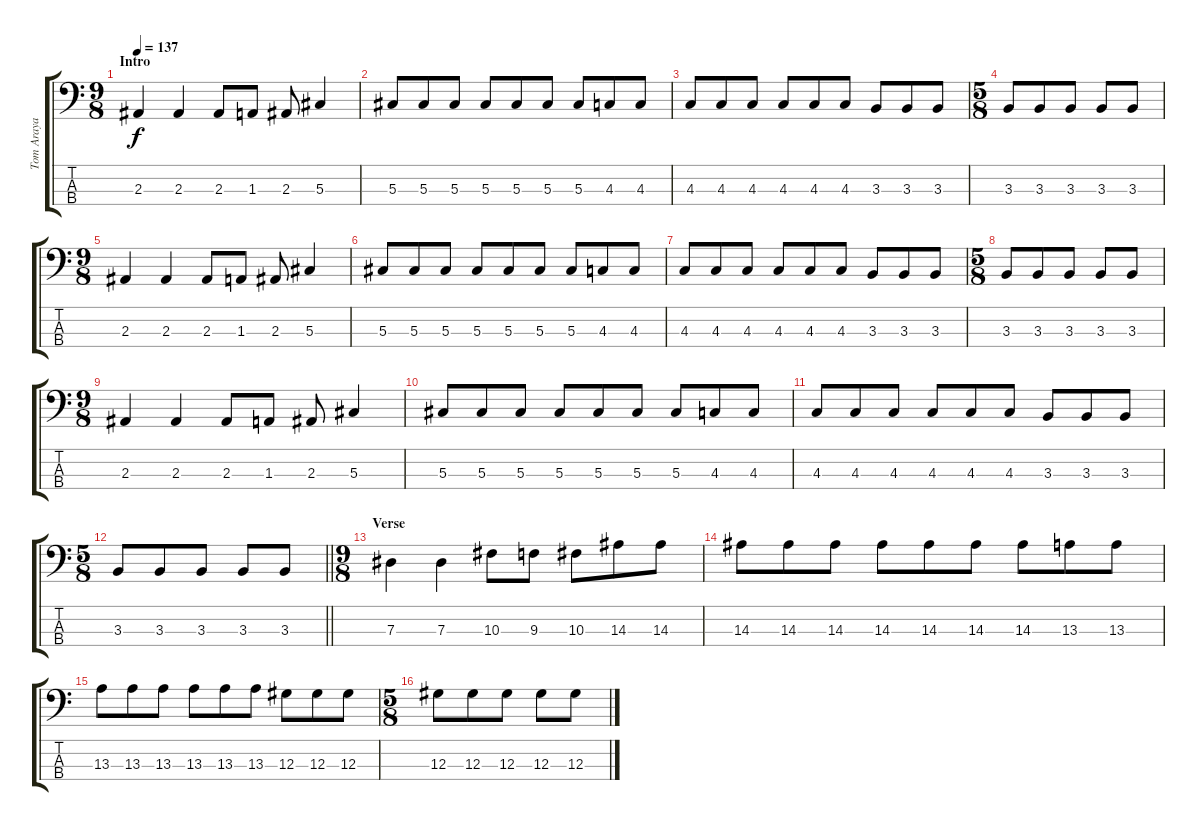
\track ("Tom Araya" "Tom Araya") {instrument electricbasspick}
\staff {score tabs}
\tuning (Gb2 Db2 Ab1 Eb1) {hide}
\ts (9 8)
\section ("" "Intro")
\tempo 137
\clef f4
\ks c
2.3.4{dy f instrument electricbasspick} 2.3.4 2.3.8 1.3.8 2.3.8 5.3.4 |
5.3.8 5.3.8 5.3.8 5.3.8 5.3.8 5.3.8 5.3.8 4.3.8 4.3.8 |
4.3.8 4.3.8 4.3.8 4.3.8 4.3.8 4.3.8 3.3.8 3.3.8 3.3.8 |
\ts (5 8)
3.3.8 3.3.8 3.3.8 3.3.8 3.3.8 |
\ts (9 8)
2.3.4 2.3.4 2.3.8 1.3.8 2.3.8 5.3.4 |
5.3.8 5.3.8 5.3.8 5.3.8 5.3.8 5.3.8 5.3.8 4.3.8 4.3.8 |
4.3.8 4.3.8 4.3.8 4.3.8 4.3.8 4.3.8 3.3.8 3.3.8 3.3.8 |
\ts (5 8)
3.3.8 3.3.8 3.3.8 3.3.8 3.3.8 |
\ts (9 8)
2.3.4 2.3.4 2.3.8 1.3.8 2.3.8 5.3.4 |
5.3.8 5.3.8 5.3.8 5.3.8 5.3.8 5.3.8 5.3.8 4.3.8 4.3.8 |
4.3.8 4.3.8 4.3.8 4.3.8 4.3.8 4.3.8 3.3.8 3.3.8 3.3.8 |
\ts (5 8)
\barLineRight lightlight
3.3.8 3.3.8 3.3.8 3.3.8 3.3.8 |
\ts (9 8)
\section ("" "Verse")
7.3.4 7.3.4 10.3.8 9.3.8 10.3.8 14.3.8 14.3.8 |
14.3.8 14.3.8 14.3.8 14.3.8 14.3.8 14.3.8 14.3.8 13.3.8 13.3.8 |
13.3.8 13.3.8 13.3.8 13.3.8 13.3.8 13.3.8 12.3.8 12.3.8 12.3.8 |
\ts (5 8)
12.3.8 12.3.8 12.3.8 12.3.8 12.3.8
